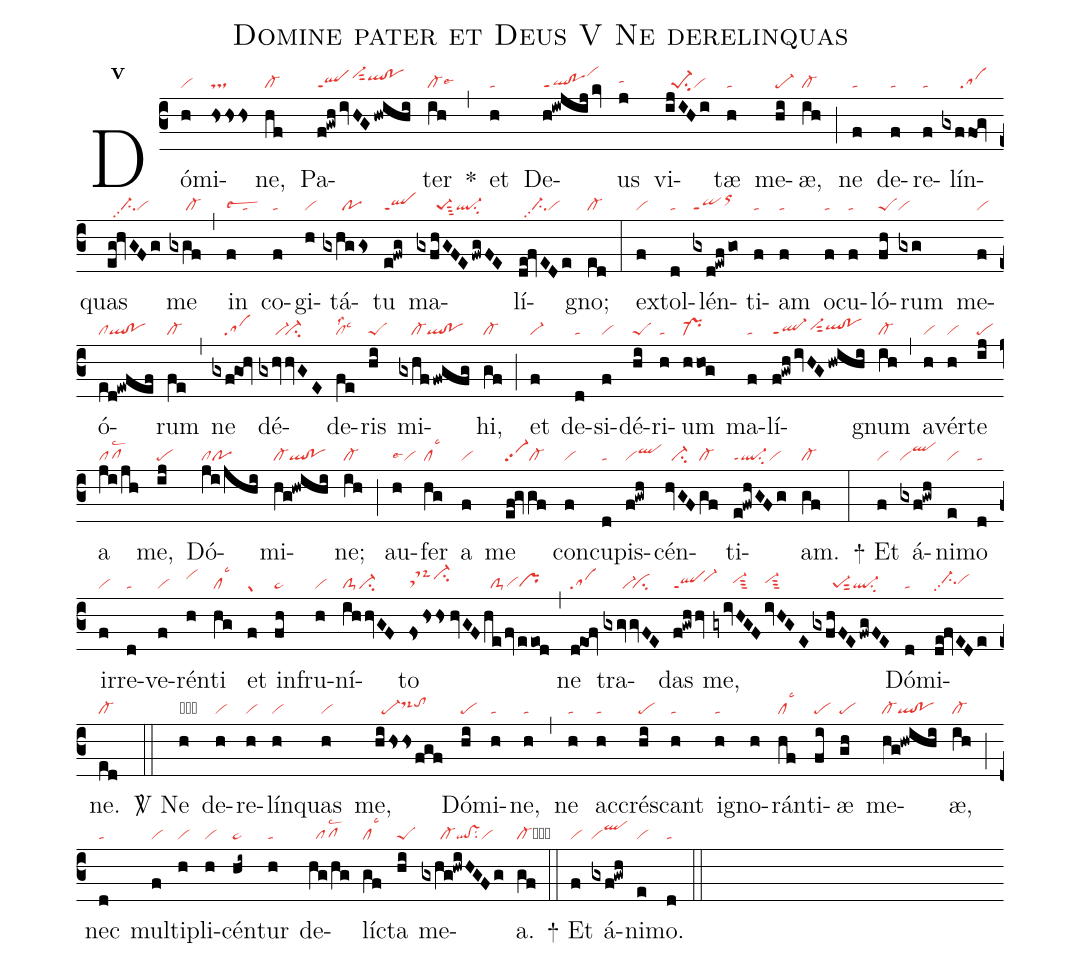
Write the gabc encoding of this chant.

name:Domine pater et Deus V Ne derelinquas;
office-part:re;
mode:5;
nabc-lines:1;
%%
initial-style: 1;
name:Domine pater et Deus;
mode: 5;
office-part: Responsorium;
annotation: Resp.;
annotation: v;
nabc-lines:1;
%%
(c3) Dó(h|vi)mi(hshshs|ts)ne,(hf|cl-) Pa(f!gwhivHG/hwihi|qlppt1vi-hjsut2qlhi!pohi)ter(ih|cl-lse6) <sp>*</sp>(,) et(h|ta) De(h!iwjijkv|ql!poppt1vihk)us(j|tahh) vi(ijIHi|//pe-1su2vi)tæ(h|ta) me(hi|pe-)æ,(ih|cl-) (;) ne(f|ta) de(f|ta)re(f|ta)lín(gxffog|//////sa)quas(eg@hvGFg|////ci-pp2vi) me(gxgf|/////cl-) (,) in(f|talsew2) co(f|ta)gi(h|vi)tá(gxhggs|//////po)tu(e!fwg|qlppt1) ma(gxfhGFE/fwgFE|//////pe-1sut3ql-su2)lí(de@fvEDe|////ci-pp2vi)gno;(ed|cl-) (:) ex(f|vi)tol(d|ta)lén(gxd!ewf/go|qippt1orhj)ti(f|ta)am(f|ta) o(f|ta)cu(f|ta)ló(fh|peS)rum(gxg|vi) me(f|vi)ó(ed!ewfef|clql!po)rum(fe|cl-) (,) ne(gxf!goh|////sa) dé(gxhvvGE|/////vi-`vi-su2)de(fe|cllss2lsc3)ris(hi|peS) mi(gxhf/fwgfg|////cl-ql!po)hi,(gf|cl-) (;) et(f|vi-) de(d|ta)si(f|vi)dé(hi|peS)ri(h|ta)um(hhog|pr-) ma(f|ta)<nlba>lí(f!gwh/ivHG/hwihi|ql-ppt1vi-hhsut2qlhh!pohh)</nlba>gnum(ih|cl-) (,) a(h|vi)vér(h|vi)te(ij|pe) a(ji/jh|pflsc2) me,(ij|pe) Dó(ji/jhi|clpo)mi(hg!hwihi|cl-ql!po)ne;(ih|cl-) (;) au(h|vilse4)fer(hg|cllsc3) a(f|vi) me(ef@gv/gf|vi-pp2cl-) con(f|vi)cu(d|ta)pis(f!gwh|viqlhi)cén(hvGF|//ci-|gf|cl-)ti(e!fwhGFg|ql-ppt1su2vi)am.(gf|cl-) (:)

<sp>+</sp> Et(f|vi) á(gxf!gwh|viqlhj)ni(e|vi)mo(d|ta) ir(f|vi)re(d|ta)ve(f|vi)rén(h|vihj)ti(hg|cllsc3) et(f|gr) in(fh|pe~)fru(h|vi)ní(ih/hvGF|clS-ci-)to(fshshs//hvGF|tsM-ci-hj|he/fv/eeod|//clS-vihgprhg) (,) ne(d!eof|sa) tra(gxgvgvFE|//////vi-`ci)das(f!gwhhv|qlppt1`vi-hi) me,(gyivHGF|//////vi-hhsut3|ivHGE|vi-hhsut3|gxfhFE/fwgFE|//////pe-1sut2ql-su2) Dó(d|ta)mi(de@fvEDe|//ci-hhpp2vihh)ne.(ed|cl-) (::)

<sp>V/</sp> Ne(h|obvi) de(h|vi)re(h|vi)lín(h|vi)quas(h|vi) me,(hi/hshsfgf|//pe-ds-hitohi) Dó(hi|pe)mi(h|ta)ne,(h|ta) (,) ne(h|ta) ac(h|ta)crés(hi|pe)cant(h|ta) i(h|ta)gno(h)rán(hf|cllsc3)ti(fi|pe)æ(gh|pe) me(hg!hwihi|cl-ql!po)æ,(ih|cl-) (;) nec(d|ta) mul(f|vi)ti(h|vi)pli(h|vi)cén(hi~|pe~)tur(h|ta) de(hg/hg|//pflsc2)líc(gf|cllsc3)ta(hi|peS) me(gxhg!hwiHGFg|//////cl-ql!vssu2vi)a.(gf|cl-cb) (::)

<sp>+</sp> Et(f|vi) á(gxf!gwh|viqlhj)ni(e|vi)mo.(d|ta) (::)
